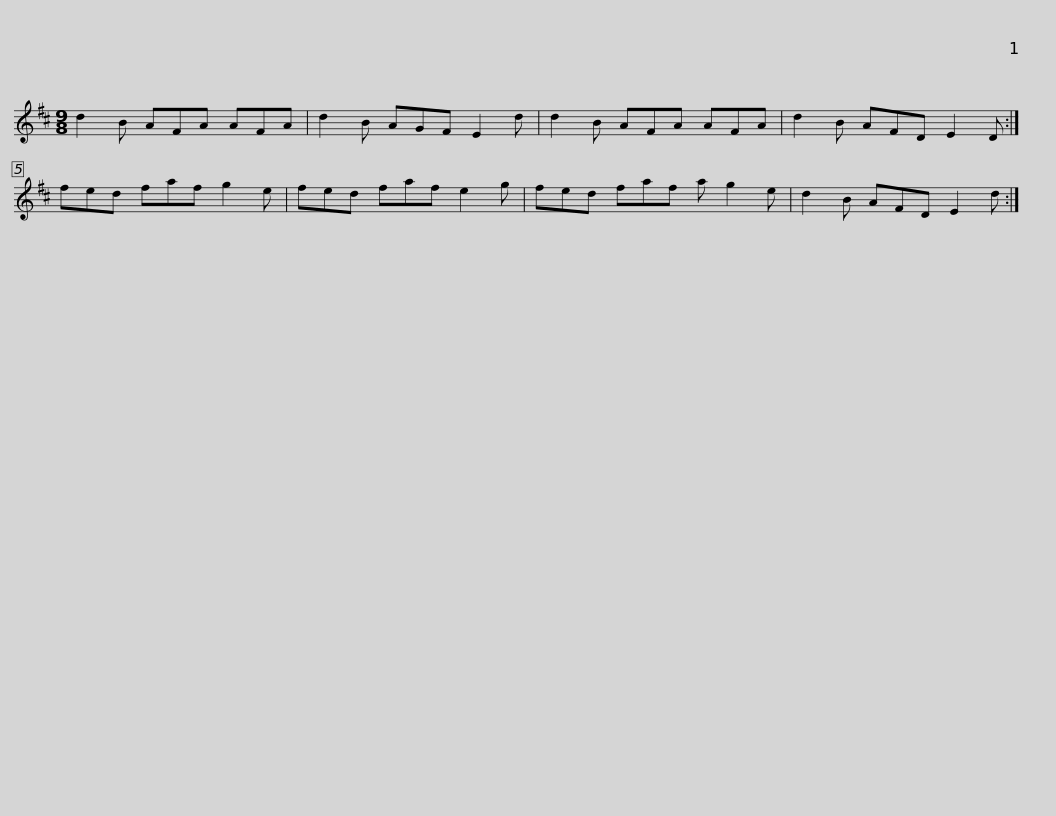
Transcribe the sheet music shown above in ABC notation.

X:1
L:1/8
M:9/8
I:linebreak $
K:D
V:1 treble
V:1
 d2 B AFA AFA | d2 B AGF E2 d | d2 B AFA AFA | d2 B AFD E2 D :| fed faf g2 e |$ %5
 fed faf e2 g | fed faf a g2 e | d2 B AFD E2 d :| %8
